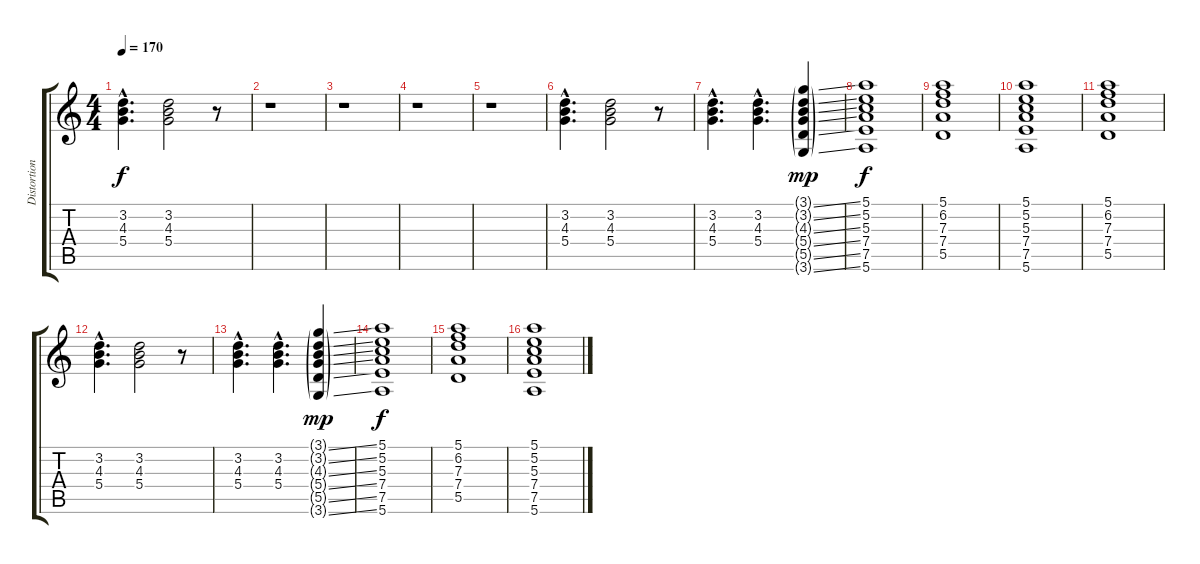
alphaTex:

\track ("Distortion FX" "Distortion") {instrument distortionguitar}
\staff {score tabs}
\tuning (E4 B3 G3 D3 A2 E2) {hide}
\ts (4 4)
\tempo 170
\clef g2
\ks c
(3.2{hac} 4.3{hac} 5.4{hac}).4{d dy f} (3.2 4.3 5.4).2 r.8 |
r.1 |
r.1 |
r.1 |
r.1 |
(3.2{hac} 4.3{hac} 5.4{hac}).4{d} (3.2 4.3 5.4).2 r.8 |
(3.2{hac} 4.3{hac} 5.4{hac}).4{d} (3.2{hac} 4.3{hac} 5.4{hac}).4{d} (3.1{ss g} 3.2{ss g} 4.3{ss g} 5.4{ss g} 5.5{ss g} 3.6{ss g}).4{dy mp} |
(5.1 5.2 5.3 7.4 7.5 5.6).1{dy f} |
(5.1 6.2 7.3 7.4 5.5).1 |
(5.1 5.2 5.3 7.4 7.5 5.6).1 |
(5.1 6.2 7.3 7.4 5.5).1 |
(3.2{hac} 4.3{hac} 5.4{hac}).4{d} (3.2 4.3 5.4).2 r.8 |
(3.2{hac} 4.3{hac} 5.4{hac}).4{d} (3.2{hac} 4.3{hac} 5.4{hac}).4{d} (3.1{ss g} 3.2{ss g} 4.3{ss g} 5.4{ss g} 5.5{ss g} 3.6{ss g}).4{dy mp} |
(5.1 5.2 5.3 7.4 7.5 5.6).1{dy f} |
(5.1 6.2 7.3 7.4 5.5).1 |
(5.1 5.2 5.3 7.4 7.5 5.6).1
